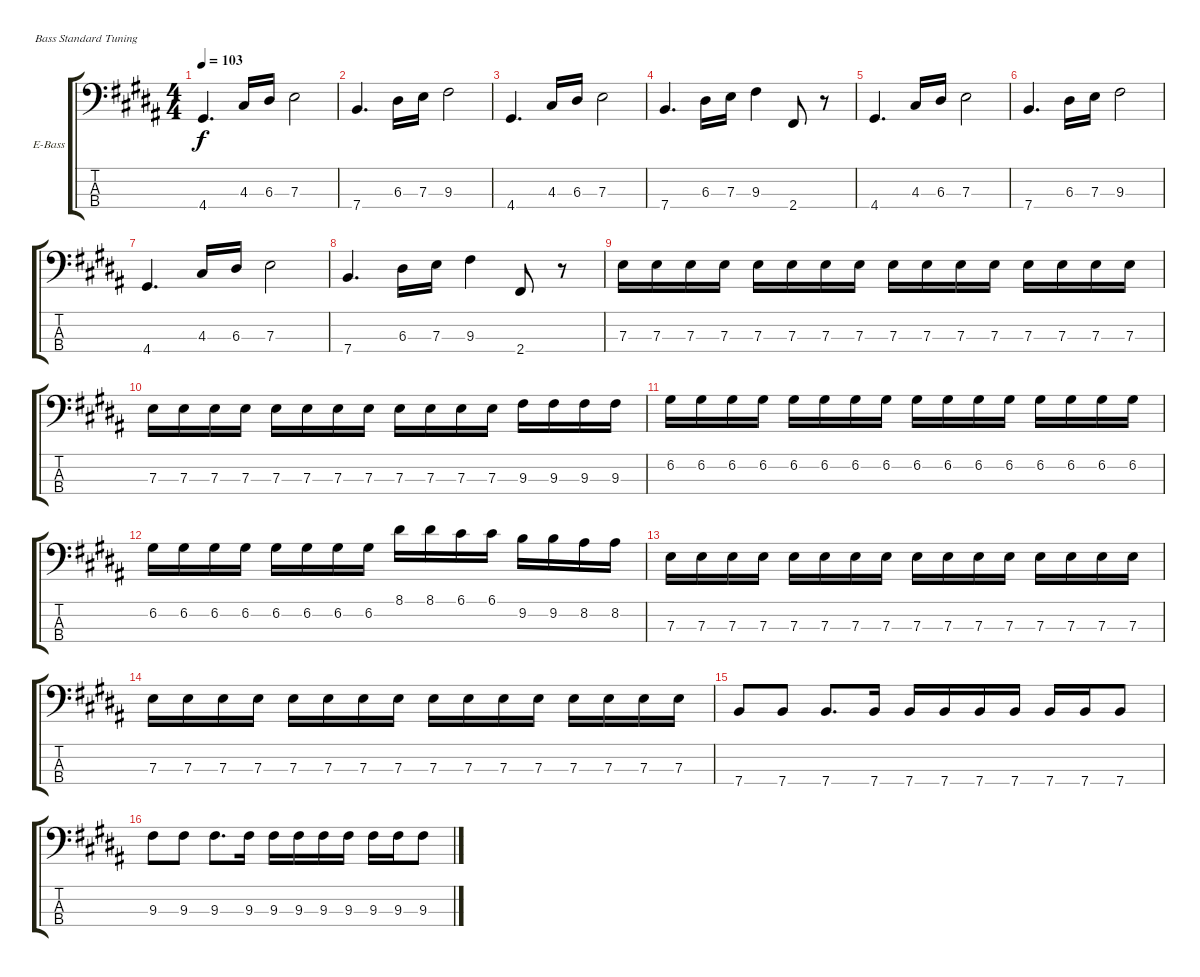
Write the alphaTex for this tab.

\defaultSystemsLayout 4
\bracketExtendMode groupsimilarinstruments
\firstSystemTrackNameOrientation horizontal
\otherSystemsTrackNameOrientation horizontal
\track ("Electric Bass" "E-Bass") {instrument electricbassfinger}
\staff {score tabs}
\tuning (G2 D2 A1 E1)
\ts (4 4)
\tempo 103
\clef f4
\ks b
4.4.4{d dy f} 4.3.16 6.3.16 7.3.2 |
7.4.4{d} 6.3.16 7.3.16 9.3.2 |
4.4.4{d} 4.3.16 6.3.16 7.3.2 |
7.4.4{d} 6.3.16 7.3.16 9.3.4 2.4.8 r.8 |
4.4.4{d} 4.3.16 6.3.16 7.3.2 |
7.4.4{d} 6.3.16 7.3.16 9.3.2 |
4.4.4{d} 4.3.16 6.3.16 7.3.2 |
7.4.4{d} 6.3.16 7.3.16 9.3.4 2.4.8 r.8 |
7.3.16 7.3.16 7.3.16 7.3.16 7.3.16 7.3.16 7.3.16 7.3.16 7.3.16 7.3.16 7.3.16 7.3.16 7.3.16 7.3.16 7.3.16 7.3.16 |
7.3.16 7.3.16 7.3.16 7.3.16 7.3.16 7.3.16 7.3.16 7.3.16 7.3.16 7.3.16 7.3.16 7.3.16 9.3.16 9.3.16 9.3.16 9.3.16 |
6.2.16 6.2.16 6.2.16 6.2.16 6.2.16 6.2.16 6.2.16 6.2.16 6.2.16 6.2.16 6.2.16 6.2.16 6.2.16 6.2.16 6.2.16 6.2.16 |
6.2.16 6.2.16 6.2.16 6.2.16 6.2.16 6.2.16 6.2.16 6.2.16 8.1.16 8.1.16 6.1.16 6.1.16 9.2.16 9.2.16 8.2.16 8.2.16 |
7.3.16 7.3.16 7.3.16 7.3.16 7.3.16 7.3.16 7.3.16 7.3.16 7.3.16 7.3.16 7.3.16 7.3.16 7.3.16 7.3.16 7.3.16 7.3.16 |
7.3.16 7.3.16 7.3.16 7.3.16 7.3.16 7.3.16 7.3.16 7.3.16 7.3.16 7.3.16 7.3.16 7.3.16 7.3.16 7.3.16 7.3.16 7.3.16 |
7.4.8 7.4.8 7.4.8{d} 7.4.16 7.4.16 7.4.16 7.4.16 7.4.16 7.4.16 7.4.16 7.4.8 |
9.3.8 9.3.8 9.3.8{d} 9.3.16 9.3.16 9.3.16 9.3.16 9.3.16 9.3.16 9.3.16 9.3.8
